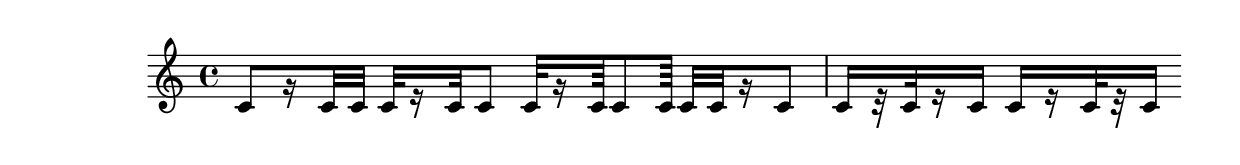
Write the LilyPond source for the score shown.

\version "2.14.0"

\header {
  texidoc = "When a beam goes over a rest, there should not be any 
beamlets pointing towards the rest unless absolutely necessary."
}

\relative c' {
  c8[ r16 c32 c32]
  c32[ r16 c32 c8]
  c32[ r16 c64 c8 c64]
  c32[ c32 r16 c8]
  c16[ r32 c32 r16 c16]
  c16[ r16 c32 r32 c16]
}